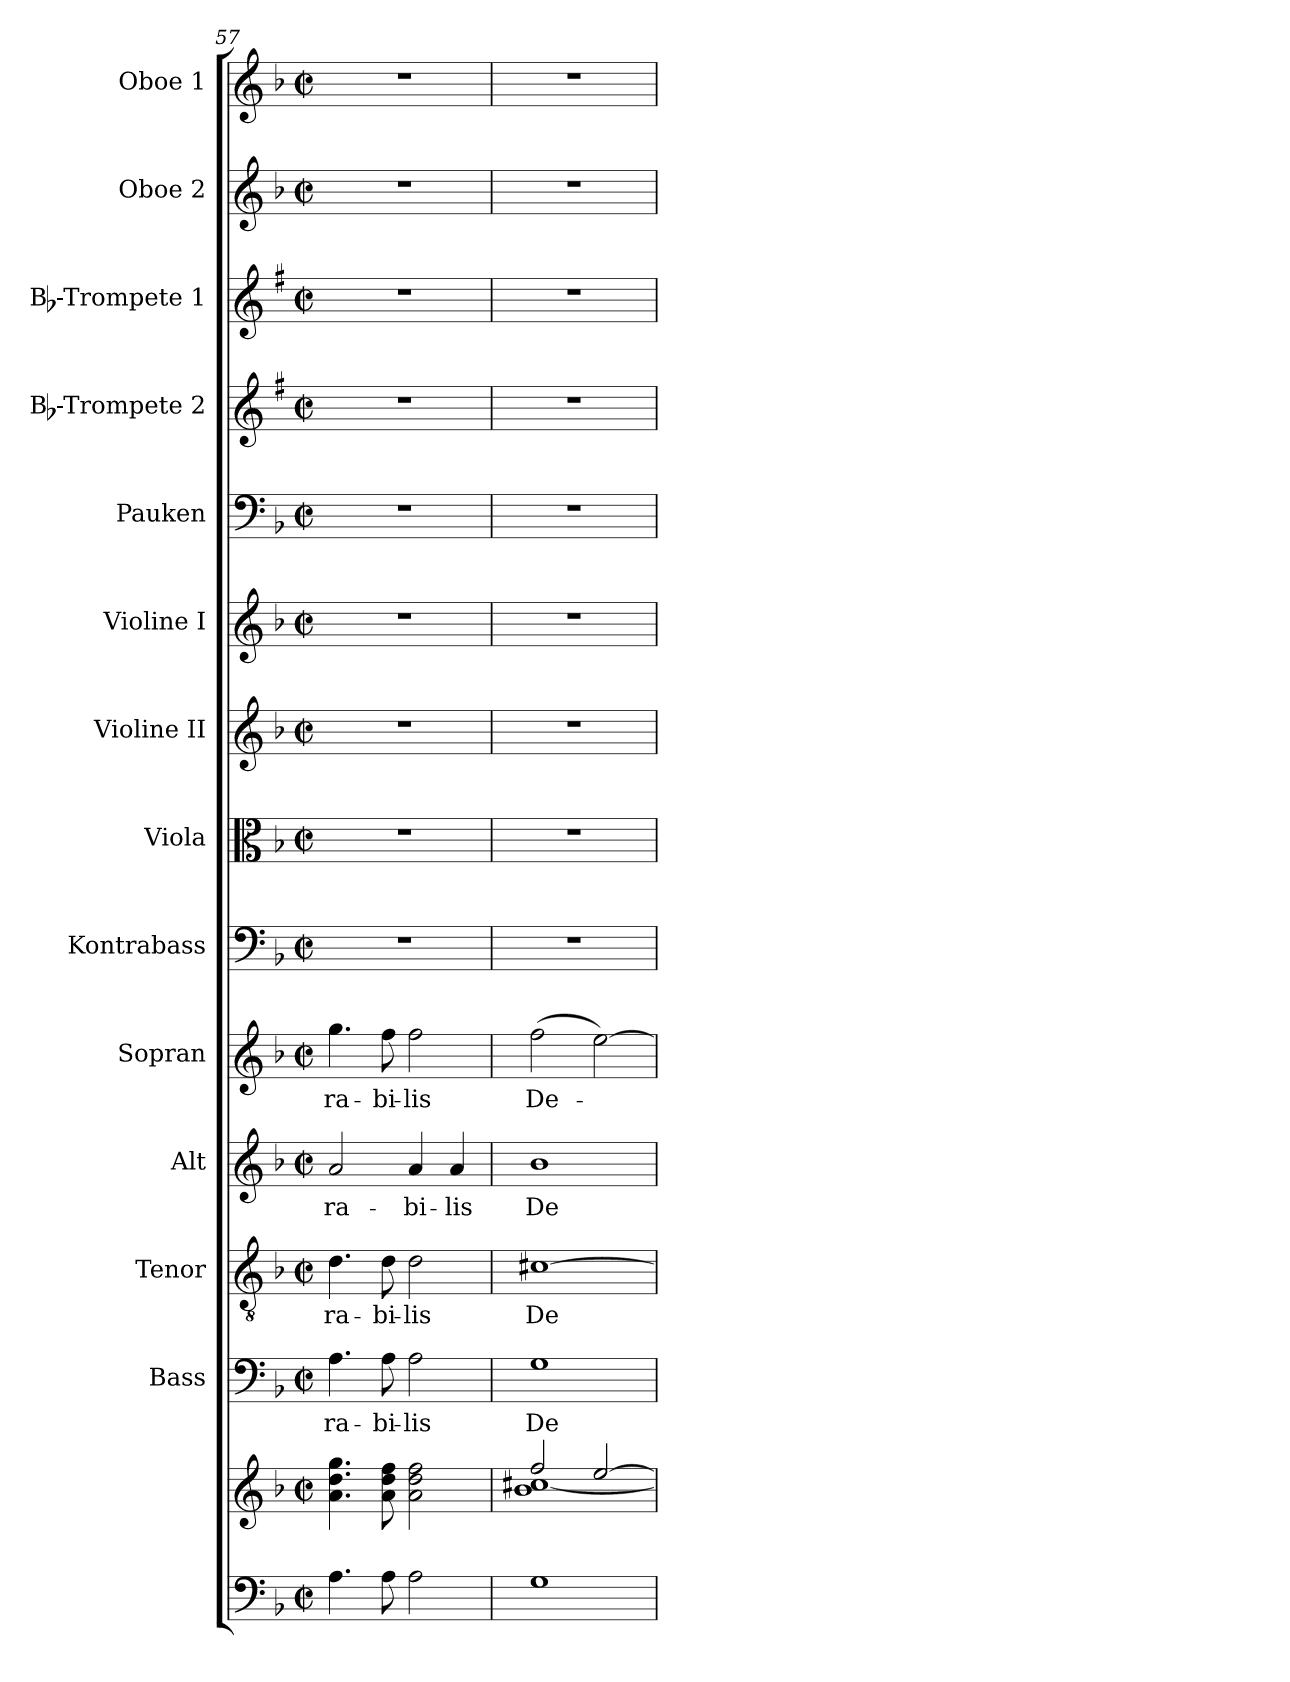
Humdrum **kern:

**kern	**kern	**kern	**text	**kern	**text	**kern	**text	**kern	**text	**kern	**kern	**kern	**kern	**kern	**kern	**kern	**kern	**kern
*part14	*part14	*part13	*part13	*part12	*part12	*part11	*part11	*part10	*part10	*part9	*part8	*part7	*part6	*part5	*part4	*part3	*part2	*part1
*staff15	*staff14	*staff13	*staff13	*staff12	*staff12	*staff11	*staff11	*staff10	*staff10	*staff9	*staff8	*staff7	*staff6	*staff5	*staff4	*staff3	*staff2	*staff1
*	*	*I"Bass	*	*I"Tenor	*	*I"Alt	*	*I"Sopran	*	*I"Kontrabass	*I"Viola	*I"Violine II	*I"Violine I	*I"Pauken	*I"Bb-Trompete 2	*I"Bb-Trompete 1	*I"Oboe 2	*I"Oboe 1
*	*	*I'B.	*	*I'T.	*	*I'A.	*	*I'S.	*	*I'Kb.	*I'Vla.	*I'Vl. II	*I'Vl. I	*I'Pk.	*I'Bb Trp. 2	*I'Bb Trp. 1	*I'Ob. 2	*I'Ob. 1
*clefF4	*clefG2	*clefF4	*	*clefGv2	*	*clefG2	*	*clefG2	*	*clefF4	*clefC3	*clefG2	*clefG2	*clefF4	*clefG2	*clefG2	*clefG2	*clefG2
*	*	*	*	*	*	*	*	*	*	*ITrd7c12	*	*	*	*	*ITrd1c2	*ITrd1c2	*	*
*k[b-]	*k[b-]	*k[b-]	*	*k[b-]	*	*k[b-]	*	*k[b-]	*	*k[b-]	*k[b-]	*k[b-]	*k[b-]	*k[b-]	*k[b-]	*k[b-]	*k[b-]	*k[b-]
*F:	*F:	*F:	*	*F:	*	*F:	*	*F:	*	*F:	*F:	*F:	*F:	*F:	*F:	*F:	*F:	*F:
*M2/2	*M2/2	*M2/2	*	*M2/2	*	*M2/2	*	*M2/2	*	*M2/2	*M2/2	*M2/2	*M2/2	*M2/2	*M2/2	*M2/2	*M2/2	*M2/2
*met(c|)	*met(c|)	*met(c|)	*	*met(c|)	*	*met(c|)	*	*met(c|)	*	*met(c|)	*met(c|)	*met(c|)	*met(c|)	*met(c|)	*met(c|)	*met(c|)	*met(c|)	*met(c|)
=57	=57	=57	=57	=57	=57	=57	=57	=57	=57	=57	=57	=57	=57	=57	=57	=57	=57	=57
!	!	!	!LO:LY:b	!	!LO:LY:b	!	!LO:LY:b	!	!LO:LY:b	!	!	!	!	!	!	!	!	!
4.A\	4.a\ 4.dd\ 4.gg\	4.A\	-ra-	4.d\	-ra-	2a/	-ra-	4.gg\	-ra-	1r	1r	1r	1r	1r	1r	1r	1r	1r
!	!	!	!LO:LY:b	!	!LO:LY:b	!	!	!	!LO:LY:b	!	!	!	!	!	!	!	!	!
8A\	8a\ 8dd\ 8ff\	8A\	-bi-	8d\	-bi-	.	.	8ff\	-bi-	.	.	.	.	.	.	.	.	.
!	!	!	!LO:LY:b	!	!LO:LY:b	!	!LO:LY:b	!	!LO:LY:b	!	!	!	!	!	!	!	!	!
2A\	2a\ 2dd\ 2ff\	2A\	-lis	2d\	-lis	4a/	-bi-	2ff\	-lis	.	.	.	.	.	.	.	.	.
!	!	!	!	!	!	!	!LO:LY:b	!	!	!	!	!	!	!	!	!	!	!
.	.	.	.	.	.	4a/	-lis	.	.	.	.	.	.	.	.	.	.	.
!!LO:PB:g=z
=58	=58	=58	=58	=58	=58	=58	=58	=58	=58	=58	=58	=58	=58	=58	=58	=58	=58	=58
*	*^	*	*	*	*	*	*	*	*	*	*	*	*	*	*	*	*	*
!	!	!	!	!LO:LY:b	!	!LO:LY:b	!	!LO:LY:b	!	!LO:LY:b	!	!	!	!	!	!	!	!	!
1G	2ff/	1b- [<1cc#X	1G	De-	[1c#X	De-	1b-	De-	(>2ff\	De-	1r	1r	1r	1r	1r	1r	1r	1r	1r
.	[>2ee/	.	.	.	.	.	.	.	[2ee\)	.	.	.	.	.	.	.	.	.	.
*	*v	*v	*	*	*	*	*	*	*	*	*	*	*	*	*	*	*	*	*
=	=	=	=	=	=	=	=	=	=	=	=	=	=	=	=	=	=	=
*-	*-	*-	*-	*-	*-	*-	*-	*-	*-	*-	*-	*-	*-	*-	*-	*-	*-	*-
